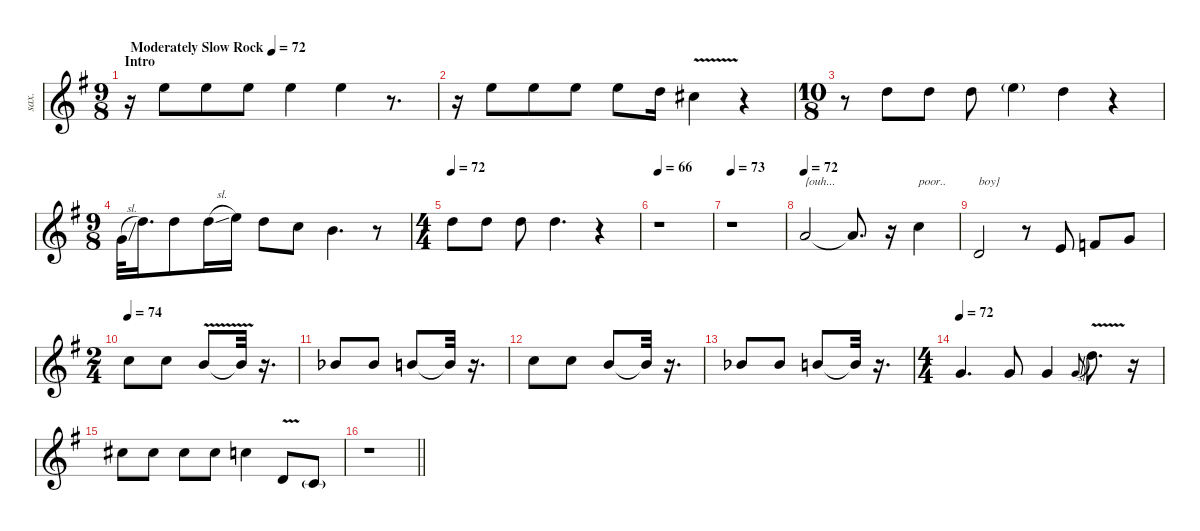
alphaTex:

\defaultSystemsLayout 4
\hideDynamics
\bracketExtendMode nobrackets
\otherSystemsTrackNameOrientation horizontal
\track ("Vox 4" "sax.") {instrument altosax}
\staff {score}
\tuning (E4 B3 G3 D3 A2 E2)
\displaytranspose 9
\ts (9 8)
\beaming (8 3 3 3)
\section ("" "Intro")
\tempo (72 "Moderately Slow Rock")
\clef g2
\ks g
r.16{dy mf instrument altosax beam Down} 8.2{acc forcenatural}.8{beam Down} 8.2{acc forcenatural}.8{beam Down} 8.2{acc forcenatural}.8{beam Down} 8.2{acc forcenatural}.4{beam Down} 8.2{acc forcenatural}.4{beam Down} r.8{d beam Down} |
r.16{beam Down} 8.2{acc forcenatural}.8{beam Down} 8.2{acc forcenatural}.8{beam Down} 8.2{acc forcenatural}.8{beam Down} 8.2{acc forcenatural}.8{beam Down} 10.3{acc forcenatural}.16{beam Down} 9.3{v acc #}.4{beam Down} r.4{beam Down} |
\ts (10 8)
\beaming (8 3 3 3 1)
r.8{beam Down} 10.3{acc forcenatural}.8{beam Down} 10.3{acc forcenatural}.8{beam Down} 10.3{acc forcenatural}.8{beam Down} 8.2{g acc forcenatural}.4{dy f beam Down} 10.3{acc forcenatural}.4{dy mf beam Down} r.4{beam Down} |
\ts (9 8)
\beaming (8 3 3 3)
3.3{sl acc forcenatural}.32{beam Down} 10.3{acc forcenatural}.16{d beam Down} 10.3{acc forcenatural}.8{beam Down} 10.3{sl acc forcenatural}.16{beam Down} 12.3{acc forcenatural}.16{beam Down} 10.3{acc forcenatural}.8{beam Down} 13.4{acc forcenatural}.8{beam Down} 12.4{acc forcenatural}.4{d beam Down} r.8{beam Down} |
\ts (4 4)
\beaming (8 2 2 2 2)
\tempo 72
10.3{acc forcenatural}.8{beam Down} 10.3{acc forcenatural}.8{beam Down} 10.3{acc forcenatural}.8{beam Down} 10.3{acc forcenatural}.4{d beam Down} r.4{beam Down} |
\tempo 66
r.1{beam Down} |
\tempo 73
r.1{beam Down} |
\tempo 72
10.4{acc forcenatural}.2{txt "{ouh... " beam Up} 10.4{t acc forcenatural}.8{d beam Up} r.16{beam Up} 8.3{acc forcenatural}.4{txt "poor.." beam Down} |
8.5{acc forcenatural}.2{txt "boy}" beam Up} r.8{beam Up} 10.5{acc forcenatural}.8{beam Up} 11.5{acc forcenatural}.8{beam Up} 8.4{acc forcenatural}.8{beam Up} |
\ts (2 4)
\beaming (8 2 2)
\tempo 74
8.3{acc forcenatural}.8{beam Down} 8.3{acc forcenatural}.8{beam Down} 7.3{v acc forcenatural}.8{beam Up} 7.3{v t acc forcenatural}.32{beam Up} r.16{d beam Up} |
6.3{acc b}.8{beam Up} 6.3{acc b}.8{beam Up} 7.3{acc forcenatural}.8{beam Up} 7.3{t acc forcenatural}.32{beam Up} r.16{d beam Up} |
8.3{acc forcenatural}.8{beam Down} 8.3{acc forcenatural}.8{beam Down} 7.3{acc forcenatural}.8{beam Up} 7.3{t acc forcenatural}.32{beam Up} r.16{d beam Up} |
6.3{acc b}.8{beam Up} 6.3{acc b}.8{beam Up} 7.3{acc forcenatural}.8{beam Up} 7.3{t acc forcenatural}.32{beam Up} r.16{d beam Up} |
\ts (4 4)
\beaming (8 2 2 2 2)
\tempo 72
8.4{acc forcenatural}.4{d beam Up} 8.4{acc forcenatural}.8{beam Up} 8.4{acc forcenatural}.4{beam Up} 8.4{sl acc forcenatural}.8{gr onbeat beam Up} 15.4{v acc forcenatural}.8{d beam Down} r.16{beam Down} |
9.3{acc #}.8{beam Down} 9.3{acc #}.8{beam Down} 9.3{acc #}.8{beam Down} 9.3{acc #}.8{beam Down} 8.3{acc forcenatural}.4{beam Down} 8.5{v acc forcenatural}.8{beam Up} 11.6{g acc forcenatural}.8{dy f beam Up} |
\barLineRight lightlight
r.1{beam Down}
